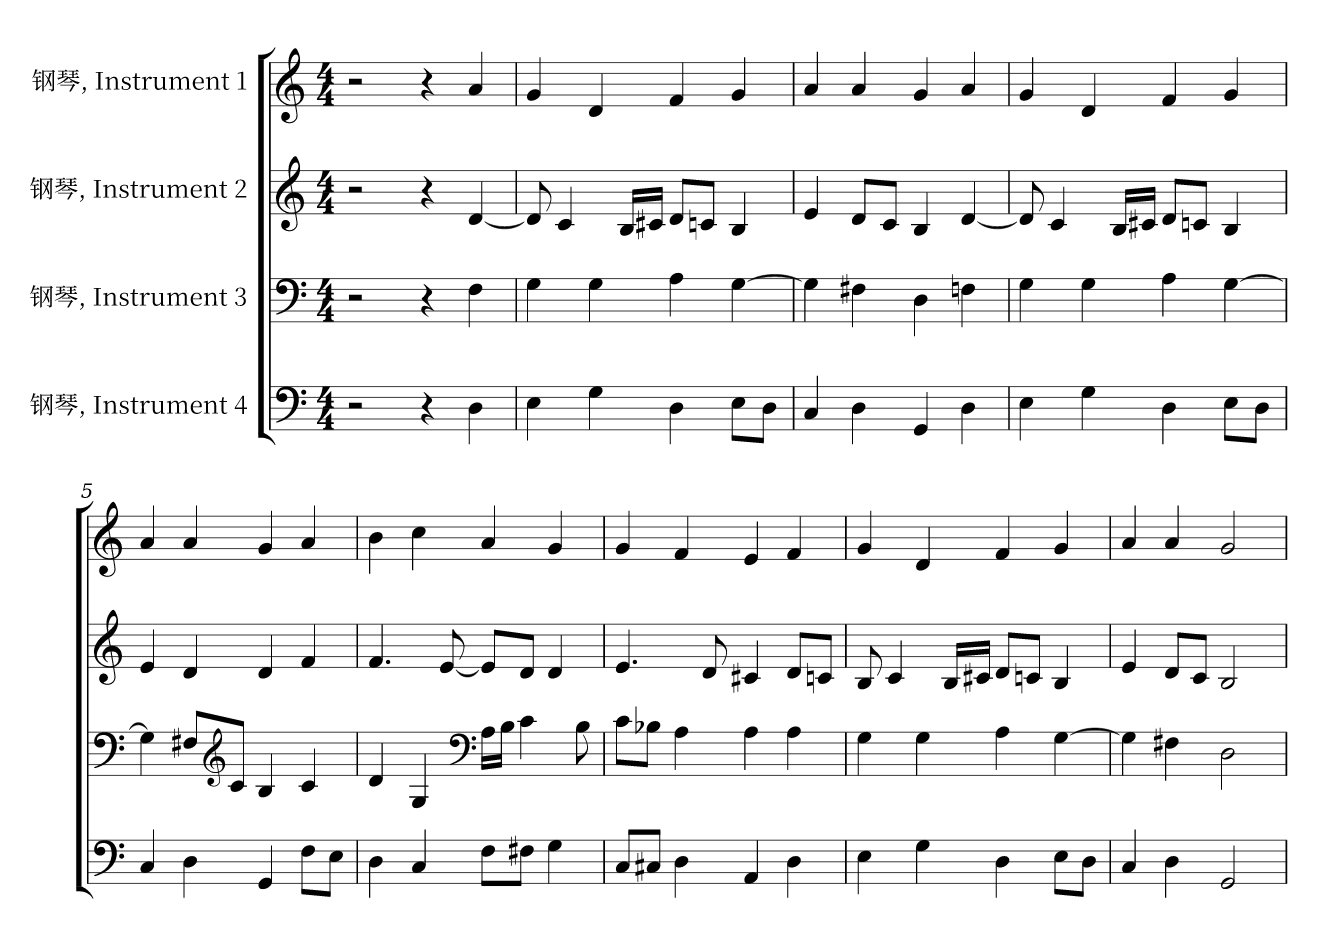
**kern	**kern	**kern	**kern
*part4	*part3	*part2	*part1
*staff4	*staff3	*staff2	*staff1
*I"钢琴, Instrument 4	*I"钢琴, Instrument 3	*I"钢琴, Instrument 2	*I"钢琴, Instrument 1
*clefF4	*clefF4	*clefG2	*clefG2
*k[]	*k[]	*k[]	*k[]
*M4/4	*M4/4	*M4/4	*M4/4
*MM88	*MM88	*MM88	*MM88
=1	=1	=1	=1
2r	2r	2r	2r
4r	4r	4r	4r
4D\	4F\	[4d/	4a/
=2	=2	=2	=2
4E\	4G\	8d/]	4g/
.	.	4c/	.
4G\	4G\	.	4d/
.	.	16B/LL	.
.	.	16c#X/JJ	.
4D\	4A\	8d/L	4f/
.	.	8cn/J	.
8E\L	[4G\	4B/	4g/
8D\J	.	.	.
=3	=3	=3	=3
4C/	4G\]	4e/	4a/
4D\	4F#X\	8d/L	4a/
.	.	8c/J	.
4GG/	4D\	4B/	4g/
4D\	4Fn\	[4d/	4a/
=4	=4	=4	=4
4E\	4G\	8d/]	4g/
.	.	4c/	.
4G\	4G\	.	4d/
.	.	16B/LL	.
.	.	16c#X/JJ	.
4D\	4A\	8d/L	4f/
.	.	8cn/J	.
8E\L	[4G\	4B/	4g/
8D\J	.	.	.
!!LO:LB:g=z
=5	=5	=5	=5
4C/	4G\]	4e/	4a/
4D\	8F#X/L	4d/	4a/
*	*clefG2	*	*
.	8c/J	.	.
4GG/	4B/	4d/	4g/
8F\L	4c/	4f/	4a/
8E\J	.	.	.
=6	=6	=6	=6
4D\	4d/	4.f/	4b\
4C/	4G/	.	4cc\
.	.	[8e/	.
*	*clefF4	*	*
8F\L	16A\LL	8e/L]	4a/
.	16B\JJ	.	.
8F#X\J	4c\	8d/J	.
4G\	.	4d/	4g/
.	8B\	.	.
=7	=7	=7	=7
8C/L	8c\L	4.e/	4g/
8C#X/J	8B-X\J	.	.
4D\	4A\	.	4f/
.	.	8d/	.
4AA/	4A\	4c#X/	4e/
4D\	4A\	8d/L	4f/
.	.	8cn/J	.
=8	=8	=8	=8
4E\	4G\	8B/	4g/
.	.	4c/	.
4G\	4G\	.	4d/
.	.	16B/LL	.
.	.	16c#X/JJ	.
4D\	4A\	8d/L	4f/
.	.	8cn/J	.
8E\L	[4G\	4B/	4g/
8D\J	.	.	.
!!LO:LB:g=z
=9	=9	=9	=9
4C/	4G\]	4e/	4a/
4D\	4F#X\	8d/L	4a/
.	.	8c/J	.
2GG/	2D\	2B/	2g/
=	=	=	=
*-	*-	*-	*-
